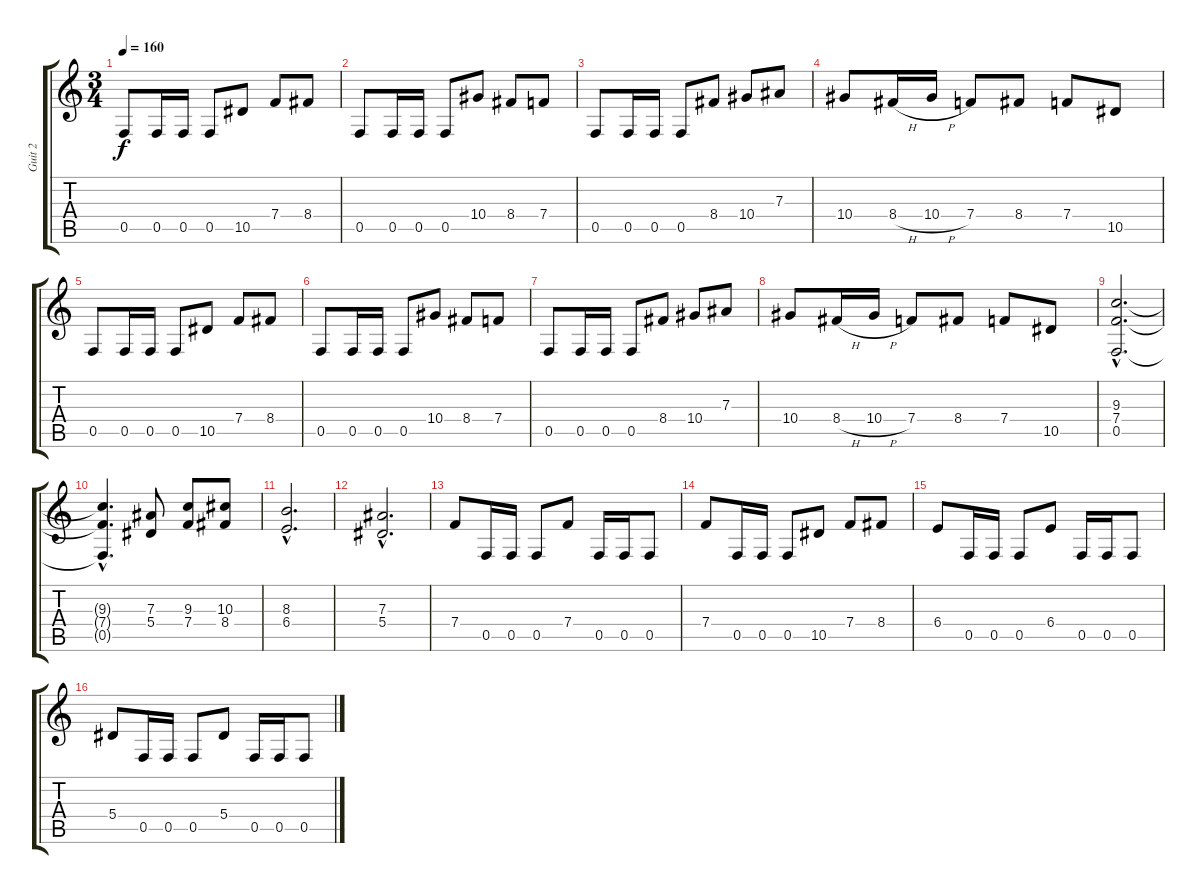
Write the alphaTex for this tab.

\track ("Guit 2" "Guit 2") {instrument distortionguitar}
\staff {score tabs}
\tuning (C4 G3 Eb3 Bb2 F2 C2) {hide}
\ts (3 4)
\tempo 160
\clef g2
\ks c
0.5.8{dy f} 0.5.16 0.5.16 0.5.8 10.5.8 7.4.8 8.4.8 |
0.5.8 0.5.16 0.5.16 0.5.8 10.4.8 8.4.8 7.4.8 |
0.5.8 0.5.16 0.5.16 0.5.8 8.4.8 10.4.8 7.3.8 |
10.4.8 8.4{h}.16 10.4{h}.16 7.4.8 8.4.8 7.4.8 10.5.8 |
0.5.8 0.5.16 0.5.16 0.5.8 10.5.8 7.4.8 8.4.8 |
0.5.8 0.5.16 0.5.16 0.5.8 10.4.8 8.4.8 7.4.8 |
0.5.8 0.5.16 0.5.16 0.5.8 8.4.8 10.4.8 7.3.8 |
10.4.8 8.4{h}.16 10.4{h}.16 7.4.8 8.4.8 7.4.8 10.5.8 |
(9.3{hac} 7.4{hac} 0.5{hac}).2{d} |
(9.3{hac t} 7.4{hac t} 0.5{hac t}).4{d} (7.3 5.4).8 (9.3 7.4).8 (10.3 8.4).8 |
(8.3{hac} 6.4{hac}).2{d} |
(7.3{hac} 5.4{hac}).2{d} |
7.4.8 0.5.16 0.5.16 0.5.8 7.4.8 0.5.16 0.5.16 0.5.8 |
7.4.8 0.5.16 0.5.16 0.5.8 10.5.8 7.4.8 8.4.8 |
6.4.8 0.5.16 0.5.16 0.5.8 6.4.8 0.5.16 0.5.16 0.5.8 |
5.4.8 0.5.16 0.5.16 0.5.8 5.4.8 0.5.16 0.5.16 0.5.8
